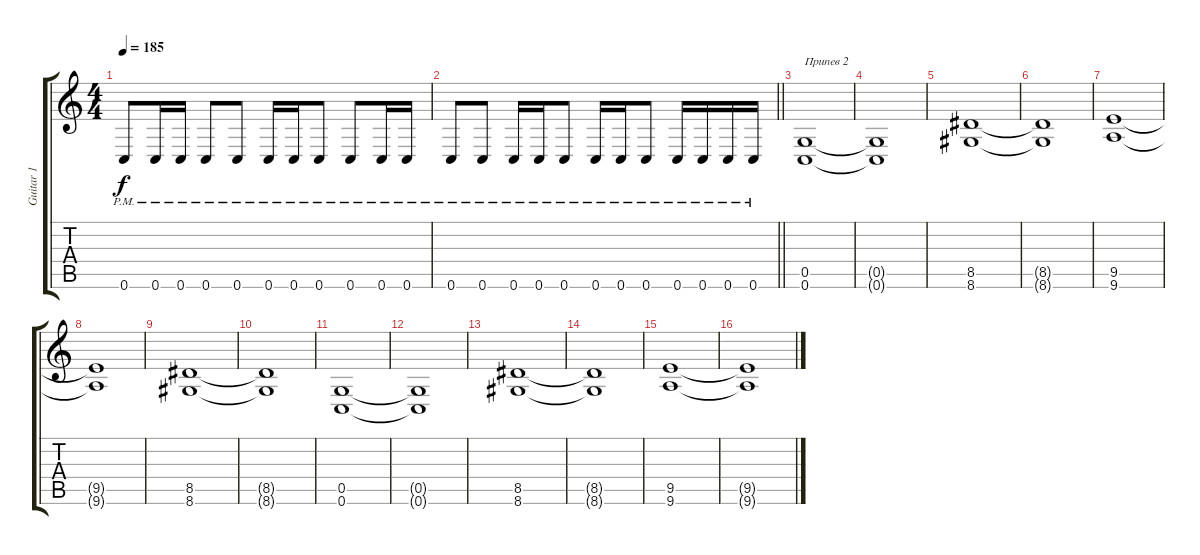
\track ("Guitar 1" "Guitar 1") {instrument distortionguitar}
\staff {score tabs}
\tuning (D4 A3 F3 C3 G2 C2) {hide}
\ts (4 4)
\tempo 185
\clef g2
\ks c
0.6{pm}.8{dy f} 0.6{pm}.16 0.6{pm}.16 0.6{pm}.8 0.6{pm}.8 0.6{pm}.16 0.6{pm}.16 0.6{pm}.8 0.6{pm}.8 0.6{pm}.16 0.6{pm}.16 |
\barLineRight lightlight
0.6{pm}.8 0.6{pm}.8 0.6{pm}.16 0.6{pm}.16 0.6{pm}.8 0.6{pm}.16 0.6{pm}.16 0.6{pm}.8 0.6{pm}.16 0.6{pm}.16 0.6{pm}.16 0.6{pm}.16 |
(0.5 0.6).1{txt "Припев 2"} |
(0.5{t} 0.6{t}).1 |
(8.5 8.6).1 |
(8.5{t} 8.6{t}).1 |
(9.5 9.6).1 |
(9.5{t} 9.6{t}).1 |
(8.5 8.6).1 |
(8.5{t} 8.6{t}).1 |
(0.5 0.6).1 |
(0.5{t} 0.6{t}).1 |
(8.5 8.6).1 |
(8.5{t} 8.6{t}).1 |
(9.5 9.6).1 |
(9.5{t} 9.6{t}).1
